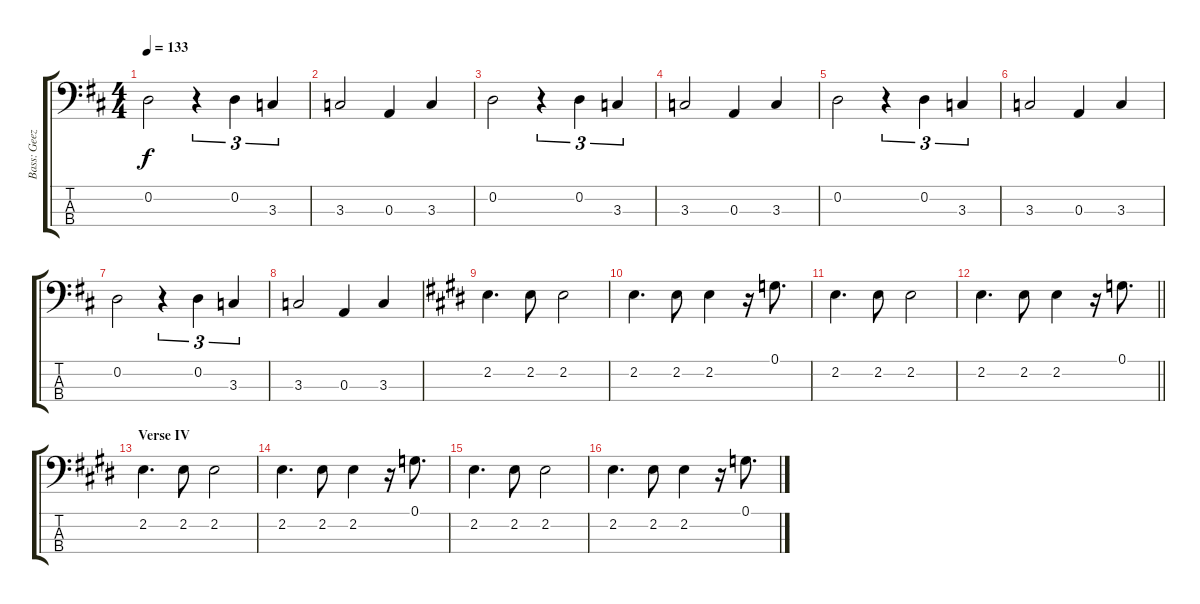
\track ("Bass: Geezer" "Bass: Geez") {instrument electricbassfinger}
\staff {score tabs}
\tuning (G2 D2 A1 E1) {hide}
\ts (4 4)
\tempo 133
\clef f4
\ks d
0.2.2{dy f} r.4{tu (3 2)} 0.2.4{tu (3 2)} 3.3.4{tu (3 2)} |
3.3.2 0.3.4 3.3.4 |
0.2.2 r.4{tu (3 2)} 0.2.4{tu (3 2)} 3.3.4{tu (3 2)} |
3.3.2 0.3.4 3.3.4 |
0.2.2 r.4{tu (3 2)} 0.2.4{tu (3 2)} 3.3.4{tu (3 2)} |
3.3.2 0.3.4 3.3.4 |
0.2.2 r.4{tu (3 2)} 0.2.4{tu (3 2)} 3.3.4{tu (3 2)} |
3.3.2 0.3.4 3.3.4 |
\ks e
2.2.4{d} 2.2.8 2.2.2 |
2.2.4{d} 2.2.8 2.2.4 r.16 0.1.8{d} |
2.2.4{d} 2.2.8 2.2.2 |
\barLineRight lightlight
2.2.4{d} 2.2.8 2.2.4 r.16 0.1.8{d} |
\section ("" "Verse IV")
2.2.4{d} 2.2.8 2.2.2 |
2.2.4{d} 2.2.8 2.2.4 r.16 0.1.8{d} |
2.2.4{d} 2.2.8 2.2.2 |
2.2.4{d} 2.2.8 2.2.4 r.16 0.1.8{d}
